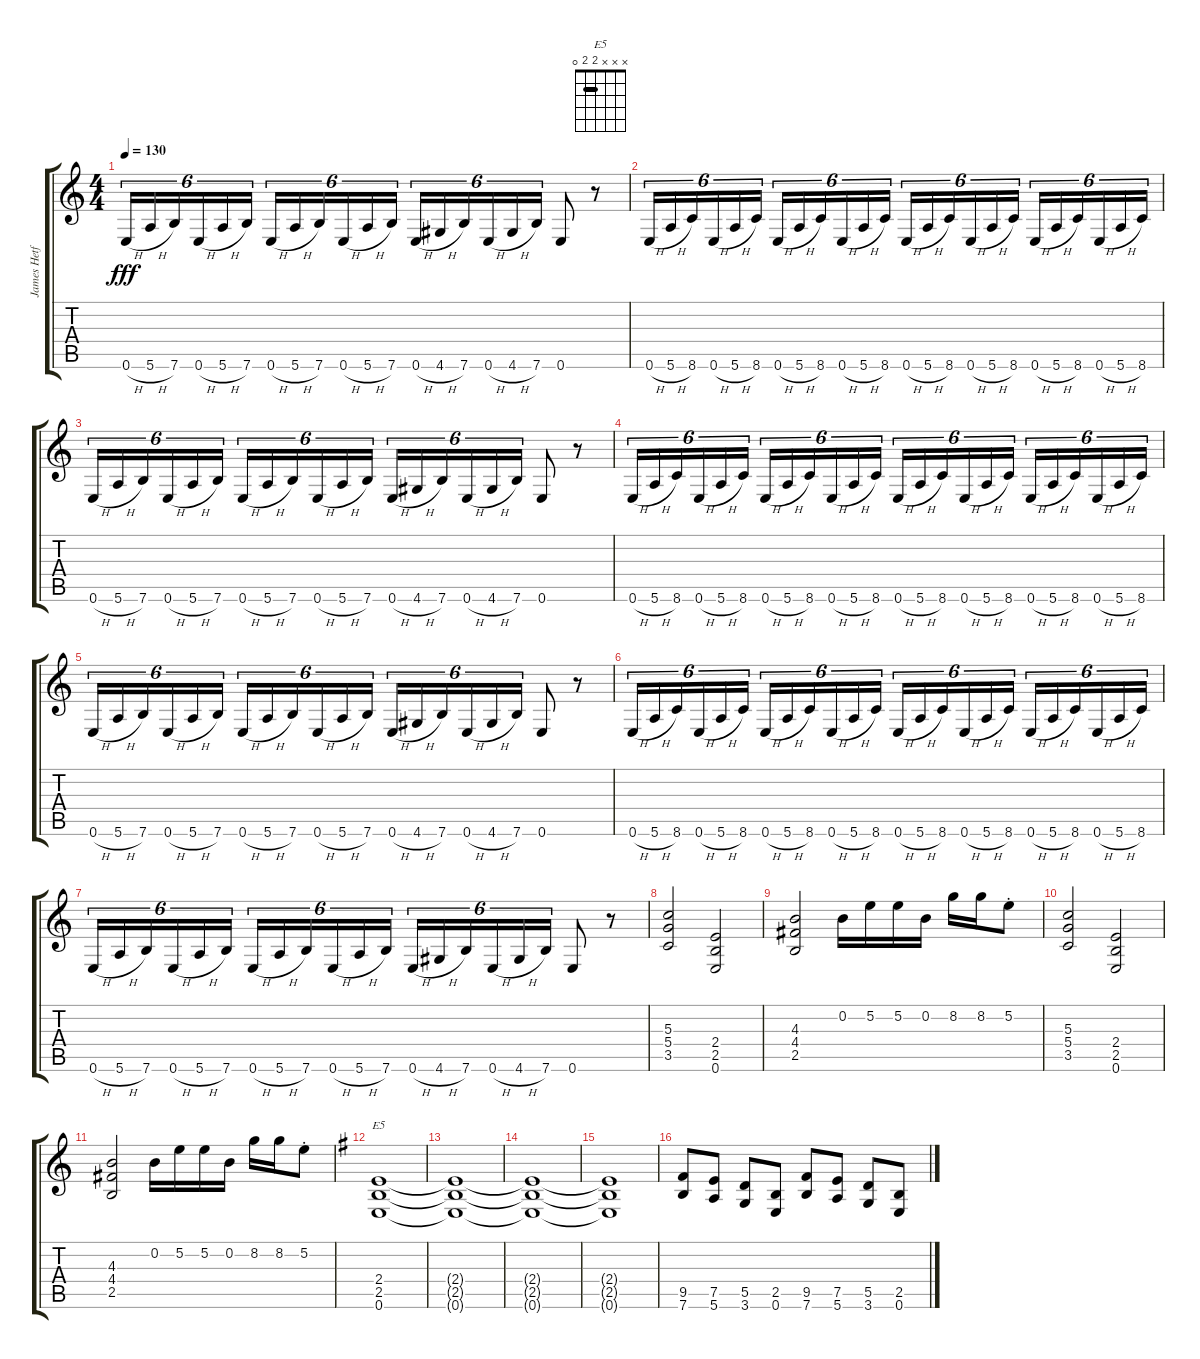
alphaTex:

\track ("James Hetfield" "James Hetf") {instrument electricguitarclean}
\staff {score tabs}
\tuning (E4 B3 G3 D3 A2 E2) {hide}
\chord ("E5" x x x 2 2 0) {barre 2}
\ts (4 4)
\tempo 130
\clef g2
\ks aminor
0.6{h}.16{tu (6 4) dy fff} 5.6{h}.16{tu (6 4)} 7.6.16{tu (6 4)} 0.6{h}.16{tu (6 4)} 5.6{h}.16{tu (6 4)} 7.6.16{tu (6 4)} 0.6{h}.16{tu (6 4)} 5.6{h}.16{tu (6 4)} 7.6.16{tu (6 4)} 0.6{h}.16{tu (6 4)} 5.6{h}.16{tu (6 4)} 7.6.16{tu (6 4)} 0.6{h}.16{tu (6 4)} 4.6{h}.16{tu (6 4)} 7.6.16{tu (6 4)} 0.6{h}.16{tu (6 4)} 4.6{h}.16{tu (6 4)} 7.6.16{tu (6 4)} 0.6.8 r.8 |
0.6{h}.16{tu (6 4)} 5.6{h}.16{tu (6 4)} 8.6.16{tu (6 4)} 0.6{h}.16{tu (6 4)} 5.6{h}.16{tu (6 4)} 8.6.16{tu (6 4)} 0.6{h}.16{tu (6 4)} 5.6{h}.16{tu (6 4)} 8.6.16{tu (6 4)} 0.6{h}.16{tu (6 4)} 5.6{h}.16{tu (6 4)} 8.6.16{tu (6 4)} 0.6{h}.16{tu (6 4)} 5.6{h}.16{tu (6 4)} 8.6.16{tu (6 4)} 0.6{h}.16{tu (6 4)} 5.6{h}.16{tu (6 4)} 8.6.16{tu (6 4)} 0.6{h}.16{tu (6 4)} 5.6{h}.16{tu (6 4)} 8.6.16{tu (6 4)} 0.6{h}.16{tu (6 4)} 5.6{h}.16{tu (6 4)} 8.6.16{tu (6 4)} |
0.6{h}.16{tu (6 4)} 5.6{h}.16{tu (6 4)} 7.6.16{tu (6 4)} 0.6{h}.16{tu (6 4)} 5.6{h}.16{tu (6 4)} 7.6.16{tu (6 4)} 0.6{h}.16{tu (6 4)} 5.6{h}.16{tu (6 4)} 7.6.16{tu (6 4)} 0.6{h}.16{tu (6 4)} 5.6{h}.16{tu (6 4)} 7.6.16{tu (6 4)} 0.6{h}.16{tu (6 4)} 4.6{h}.16{tu (6 4)} 7.6.16{tu (6 4)} 0.6{h}.16{tu (6 4)} 4.6{h}.16{tu (6 4)} 7.6.16{tu (6 4)} 0.6.8 r.8 |
0.6{h}.16{tu (6 4)} 5.6{h}.16{tu (6 4)} 8.6.16{tu (6 4)} 0.6{h}.16{tu (6 4)} 5.6{h}.16{tu (6 4)} 8.6.16{tu (6 4)} 0.6{h}.16{tu (6 4)} 5.6{h}.16{tu (6 4)} 8.6.16{tu (6 4)} 0.6{h}.16{tu (6 4)} 5.6{h}.16{tu (6 4)} 8.6.16{tu (6 4)} 0.6{h}.16{tu (6 4)} 5.6{h}.16{tu (6 4)} 8.6.16{tu (6 4)} 0.6{h}.16{tu (6 4)} 5.6{h}.16{tu (6 4)} 8.6.16{tu (6 4)} 0.6{h}.16{tu (6 4)} 5.6{h}.16{tu (6 4)} 8.6.16{tu (6 4)} 0.6{h}.16{tu (6 4)} 5.6{h}.16{tu (6 4)} 8.6.16{tu (6 4)} |
0.6{h}.16{tu (6 4)} 5.6{h}.16{tu (6 4)} 7.6.16{tu (6 4)} 0.6{h}.16{tu (6 4)} 5.6{h}.16{tu (6 4)} 7.6.16{tu (6 4)} 0.6{h}.16{tu (6 4)} 5.6{h}.16{tu (6 4)} 7.6.16{tu (6 4)} 0.6{h}.16{tu (6 4)} 5.6{h}.16{tu (6 4)} 7.6.16{tu (6 4)} 0.6{h}.16{tu (6 4)} 4.6{h}.16{tu (6 4)} 7.6.16{tu (6 4)} 0.6{h}.16{tu (6 4)} 4.6{h}.16{tu (6 4)} 7.6.16{tu (6 4)} 0.6.8 r.8 |
0.6{h}.16{tu (6 4)} 5.6{h}.16{tu (6 4)} 8.6.16{tu (6 4)} 0.6{h}.16{tu (6 4)} 5.6{h}.16{tu (6 4)} 8.6.16{tu (6 4)} 0.6{h}.16{tu (6 4)} 5.6{h}.16{tu (6 4)} 8.6.16{tu (6 4)} 0.6{h}.16{tu (6 4)} 5.6{h}.16{tu (6 4)} 8.6.16{tu (6 4)} 0.6{h}.16{tu (6 4)} 5.6{h}.16{tu (6 4)} 8.6.16{tu (6 4)} 0.6{h}.16{tu (6 4)} 5.6{h}.16{tu (6 4)} 8.6.16{tu (6 4)} 0.6{h}.16{tu (6 4)} 5.6{h}.16{tu (6 4)} 8.6.16{tu (6 4)} 0.6{h}.16{tu (6 4)} 5.6{h}.16{tu (6 4)} 8.6.16{tu (6 4)} |
0.6{h}.16{tu (6 4)} 5.6{h}.16{tu (6 4)} 7.6.16{tu (6 4)} 0.6{h}.16{tu (6 4)} 5.6{h}.16{tu (6 4)} 7.6.16{tu (6 4)} 0.6{h}.16{tu (6 4)} 5.6{h}.16{tu (6 4)} 7.6.16{tu (6 4)} 0.6{h}.16{tu (6 4)} 5.6{h}.16{tu (6 4)} 7.6.16{tu (6 4)} 0.6{h}.16{tu (6 4)} 4.6{h}.16{tu (6 4)} 7.6.16{tu (6 4)} 0.6{h}.16{tu (6 4)} 4.6{h}.16{tu (6 4)} 7.6.16{tu (6 4)} 0.6.8 r.8 |
(5.3 5.4 3.5).2 (2.4 2.5 0.6).2 |
(4.3 4.4 2.5).2 0.2.16 5.2.16 5.2.16 0.2.16 8.2.16 8.2.16 5.2{st}.8 |
(5.3 5.4 3.5).2 (2.4 2.5 0.6).2 |
(4.3 4.4 2.5).2 0.2.16 5.2.16 5.2.16 0.2.16 8.2.16 8.2.16 5.2{st}.8 |
\ks eminor
(2.4 2.5 0.6).1{ch "E5"} |
(2.4{t} 2.5{t} 0.6{t}).1 |
(2.4{t} 2.5{t} 0.6{t}).1 |
(2.4{t} 2.5{t} 0.6{t}).1 |
(9.5 7.6).8 (7.5 5.6).8 (5.5 3.6).8 (2.5 0.6).8 (9.5 7.6).8 (7.5 5.6).8 (5.5 3.6).8 (2.5 0.6).8
